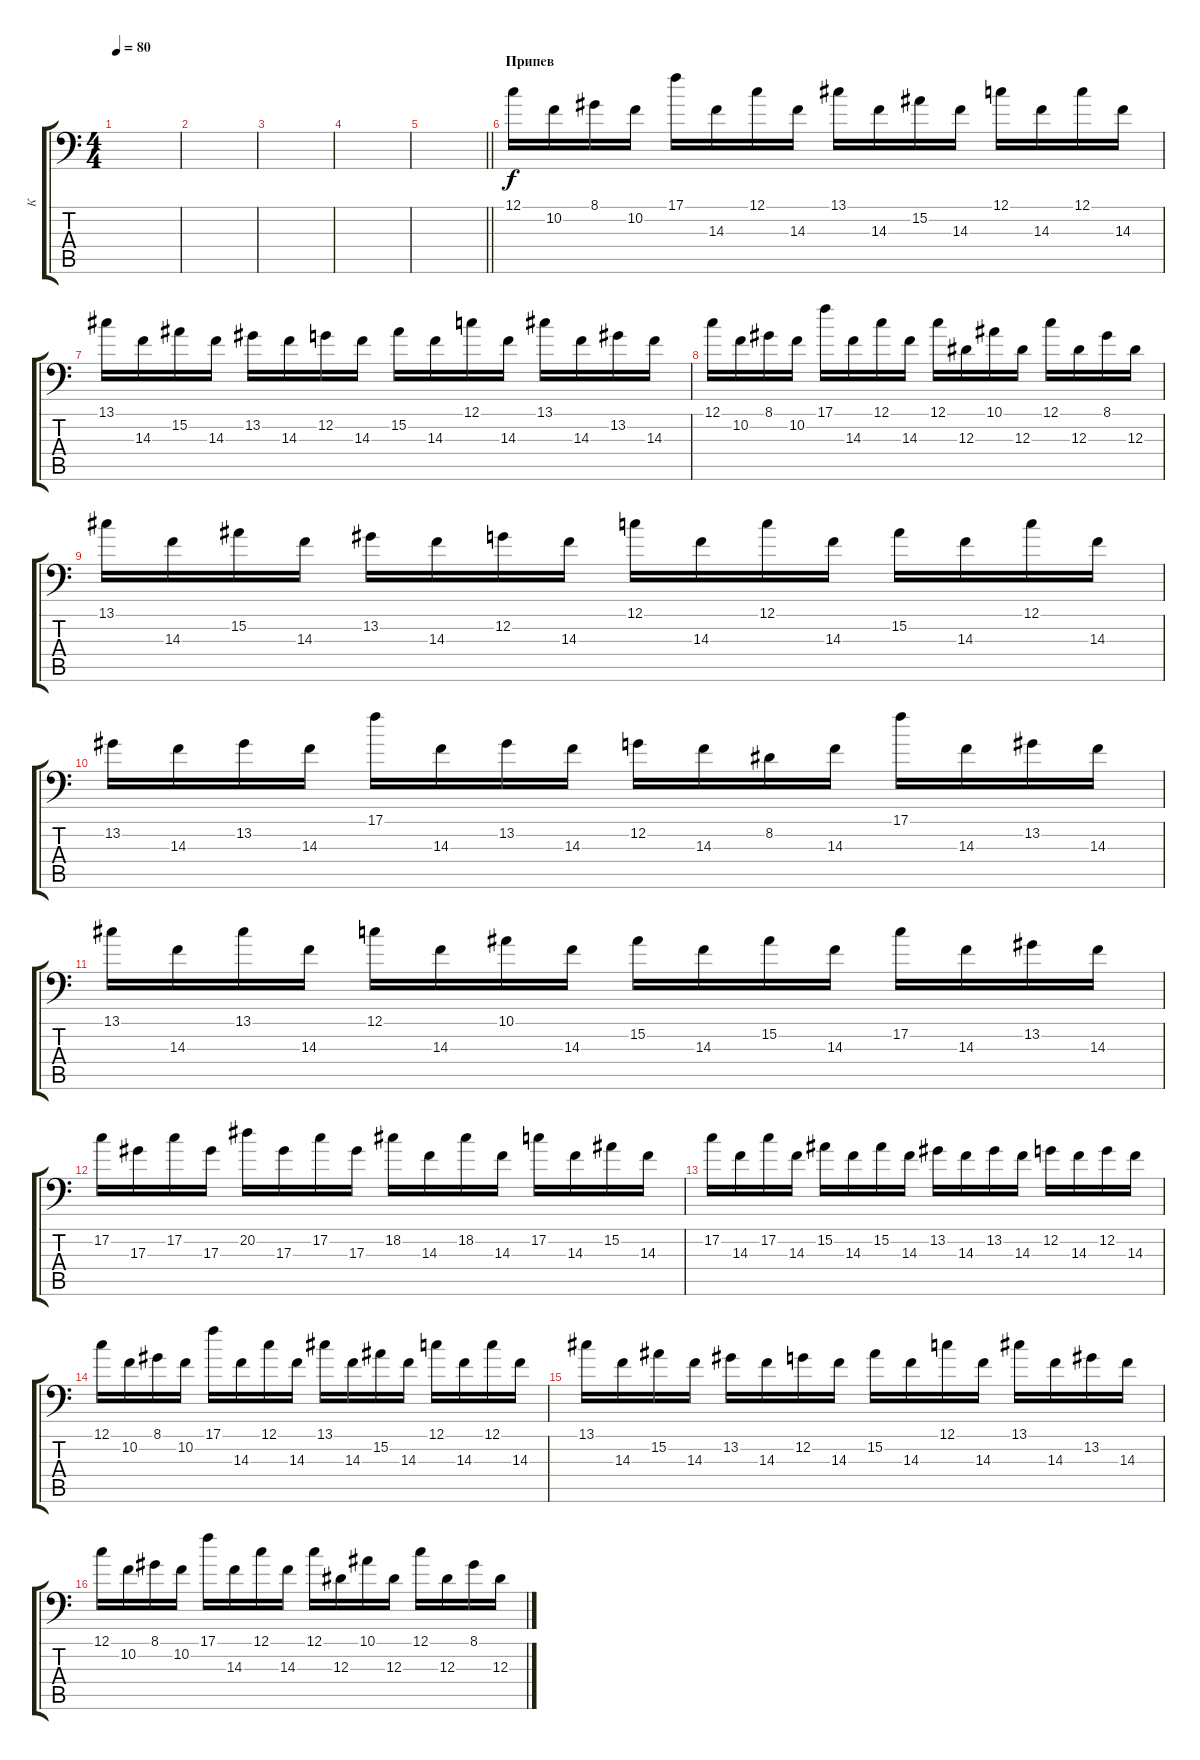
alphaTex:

\track ("К" "К") {instrument stringensemble1}
\staff {score tabs}
\tuning (C4 G3 Eb3 Bb2 F2 Bb1) {hide}
\ts (4 4)
\tempo 80
\clef f4
\ks c
|
|
|
|
\barLineRight lightlight
|
\section ("" "Припев")
12.1.16 10.2.16 8.1.16 10.2.16 17.1.16 14.3.16 12.1.16 14.3.16 13.1.16 14.3.16 15.2.16 14.3.16 12.1.16 14.3.16 12.1.16 14.3.16 |
13.1.16 14.3.16 15.2.16 14.3.16 13.2.16 14.3.16 12.2.16 14.3.16 15.2.16 14.3.16 12.1.16 14.3.16 13.1.16 14.3.16 13.2.16 14.3.16 |
12.1.16 10.2.16 8.1.16 10.2.16 17.1.16 14.3.16 12.1.16 14.3.16 12.1.16 12.3.16 10.1.16 12.3.16 12.1.16 12.3.16 8.1.16 12.3.16 |
13.1.16 14.3.16 15.2.16 14.3.16 13.2.16 14.3.16 12.2.16 14.3.16 12.1.16 14.3.16 12.1.16 14.3.16 15.2.16 14.3.16 12.1.16 14.3.16 |
13.2.16 14.3.16 13.2.16 14.3.16 17.1.16 14.3.16 13.2.16 14.3.16 12.2.16 14.3.16 8.2.16 14.3.16 17.1.16 14.3.16 13.2.16 14.3.16 |
13.1.16 14.3.16 13.1.16 14.3.16 12.1.16 14.3.16 10.1.16 14.3.16 15.2.16 14.3.16 15.2.16 14.3.16 17.2.16 14.3.16 13.2.16 14.3.16 |
17.2.16 17.3.16 17.2.16 17.3.16 20.2.16 17.3.16 17.2.16 17.3.16 18.2.16 14.3.16 18.2.16 14.3.16 17.2.16 14.3.16 15.2.16 14.3.16 |
17.2.16 14.3.16 17.2.16 14.3.16 15.2.16 14.3.16 15.2.16 14.3.16 13.2.16 14.3.16 13.2.16 14.3.16 12.2.16 14.3.16 12.2.16 14.3.16 |
12.1.16 10.2.16 8.1.16 10.2.16 17.1.16 14.3.16 12.1.16 14.3.16 13.1.16 14.3.16 15.2.16 14.3.16 12.1.16 14.3.16 12.1.16 14.3.16 |
13.1.16 14.3.16 15.2.16 14.3.16 13.2.16 14.3.16 12.2.16 14.3.16 15.2.16 14.3.16 12.1.16 14.3.16 13.1.16 14.3.16 13.2.16 14.3.16 |
12.1.16 10.2.16 8.1.16 10.2.16 17.1.16 14.3.16 12.1.16 14.3.16 12.1.16 12.3.16 10.1.16 12.3.16 12.1.16 12.3.16 8.1.16 12.3.16
